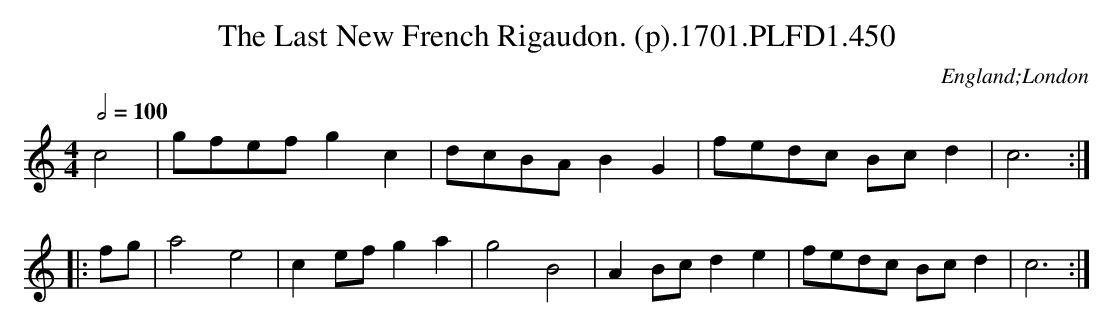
X:1
T:Last New French Rigaudon. (p).1701.PLFD1.450, The
M:4/4
L:1/4
Q:1/2=100
O:England;London
K:C
c2|g/f/e/f/gc|d/c/B/A/BG|f/e/d/c/ B/c/d|c3:|
|:f/g/|a2e2|ce/f/ga|g2B2|AB/c/de|f/e/d/c/ B/c/d|c3:|
